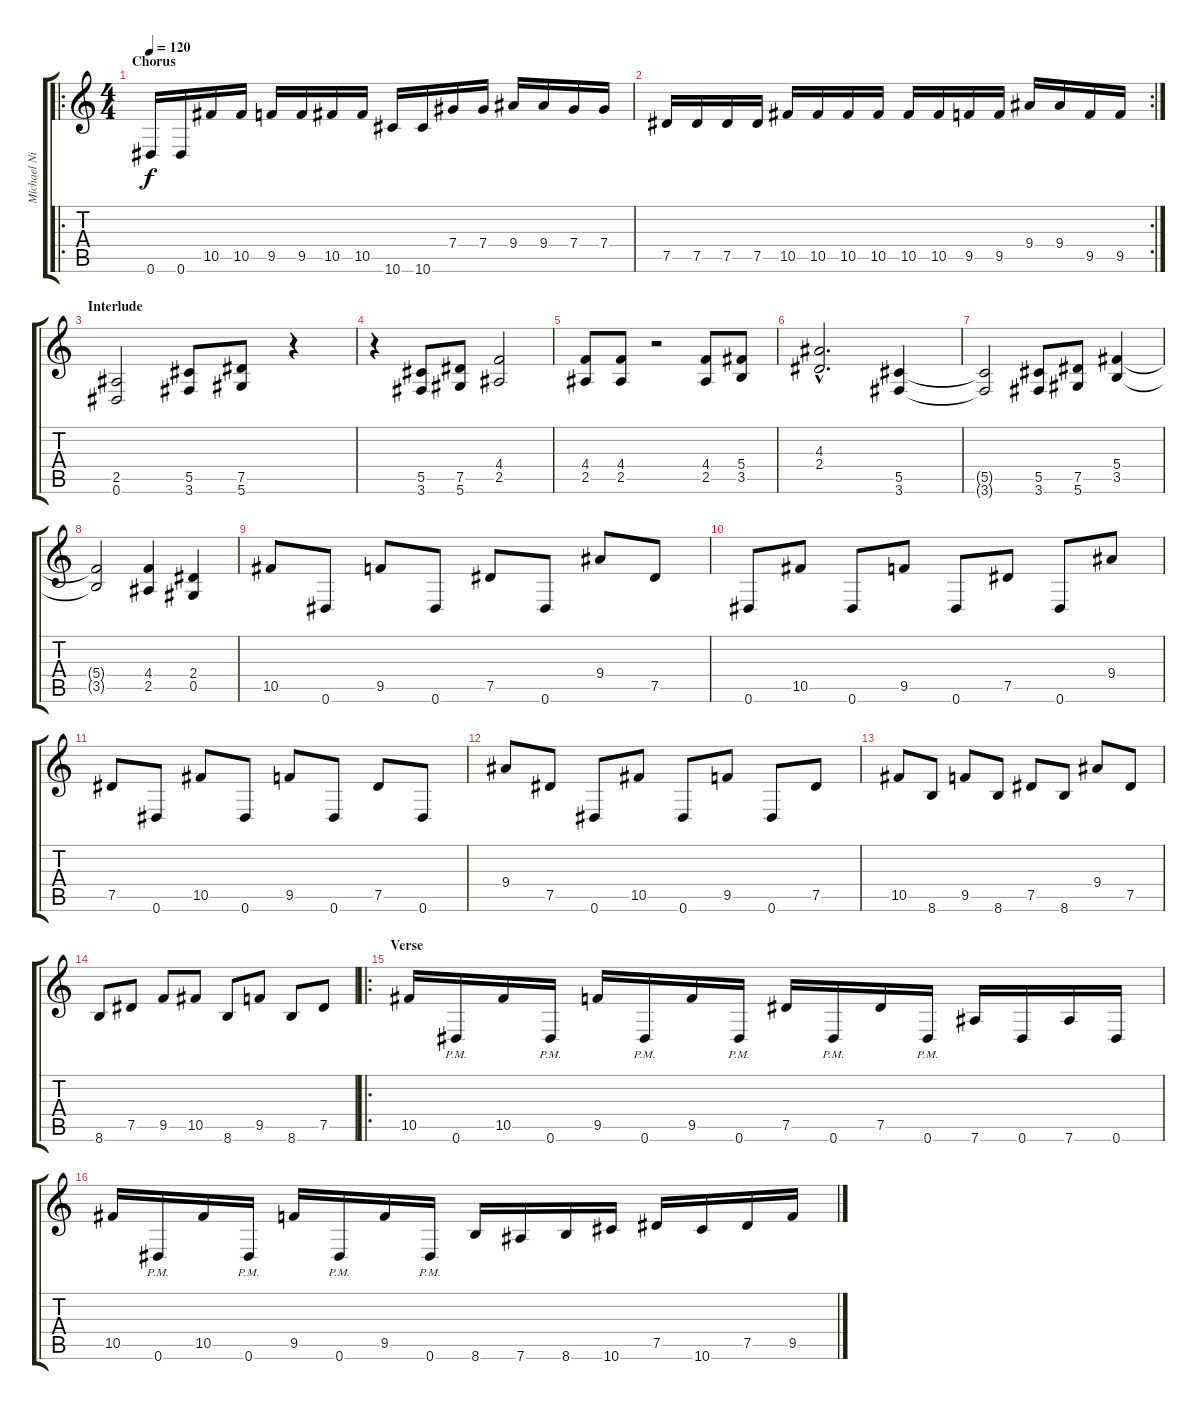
\track ("Michael Niklasson" "Michael Ni") {instrument distortionguitar}
\staff {score tabs}
\tuning (Eb4 Bb3 Gb3 Db3 Ab2 Eb2) {hide}
\ro
\ts (4 4)
\section ("" "Chorus")
\tempo 120
\clef g2
\ks c
0.6.16{dy f} 0.6.16 10.5.16 10.5.16 9.5.16 9.5.16 10.5.16 10.5.16 10.6.16 10.6.16 7.4.16 7.4.16 9.4.16 9.4.16 7.4.16 7.4.16 |
\rc 2
7.5.16 7.5.16 7.5.16 7.5.16 10.5.16 10.5.16 10.5.16 10.5.16 10.5.16 10.5.16 9.5.16 9.5.16 9.4.16 9.4.16 9.5.16 9.5.16 |
\section ("" "Interlude")
(2.5 0.6).2 (5.5 3.6).8 (7.5 5.6).8 r.4 |
r.4 (5.5 3.6).8 (7.5 5.6).8 (4.4 2.5).2 |
(4.4 2.5).8 (4.4 2.5).8 r.2 (4.4 2.5).8 (5.4 3.5).8 |
(4.3{hac} 2.4{hac}).2{d} (5.5 3.6).4 |
(5.5{t} 3.6{t}).2 (5.5 3.6).8 (7.5 5.6).8 (5.4 3.5).4 |
(5.4{t} 3.5{t}).2 (4.4 2.5).4 (2.4 0.5).4 |
10.5.8 0.6.8 9.5.8 0.6.8 7.5.8 0.6.8 9.4.8 7.5.8 |
0.6.8 10.5.8 0.6.8 9.5.8 0.6.8 7.5.8 0.6.8 9.4.8 |
7.5.8 0.6.8 10.5.8 0.6.8 9.5.8 0.6.8 7.5.8 0.6.8 |
9.4.8 7.5.8 0.6.8 10.5.8 0.6.8 9.5.8 0.6.8 7.5.8 |
10.5.8 8.6.8 9.5.8 8.6.8 7.5.8 8.6.8 9.4.8 7.5.8 |
8.6.8 7.5.8 9.5.8 10.5.8 8.6.8 9.5.8 8.6.8 7.5.8 |
\ro
\section ("" "Verse")
10.5.16 0.6{pm}.16 10.5.16 0.6{pm}.16 9.5.16 0.6{pm}.16 9.5.16 0.6{pm}.16 7.5.16 0.6{pm}.16 7.5.16 0.6{pm}.16 7.6.16 0.6.16 7.6.16 0.6.16 |
10.5.16 0.6{pm}.16 10.5.16 0.6{pm}.16 9.5.16 0.6{pm}.16 9.5.16 0.6{pm}.16 8.6.16 7.6.16 8.6.16 10.6.16 7.5.16 10.6.16 7.5.16 9.5.16
